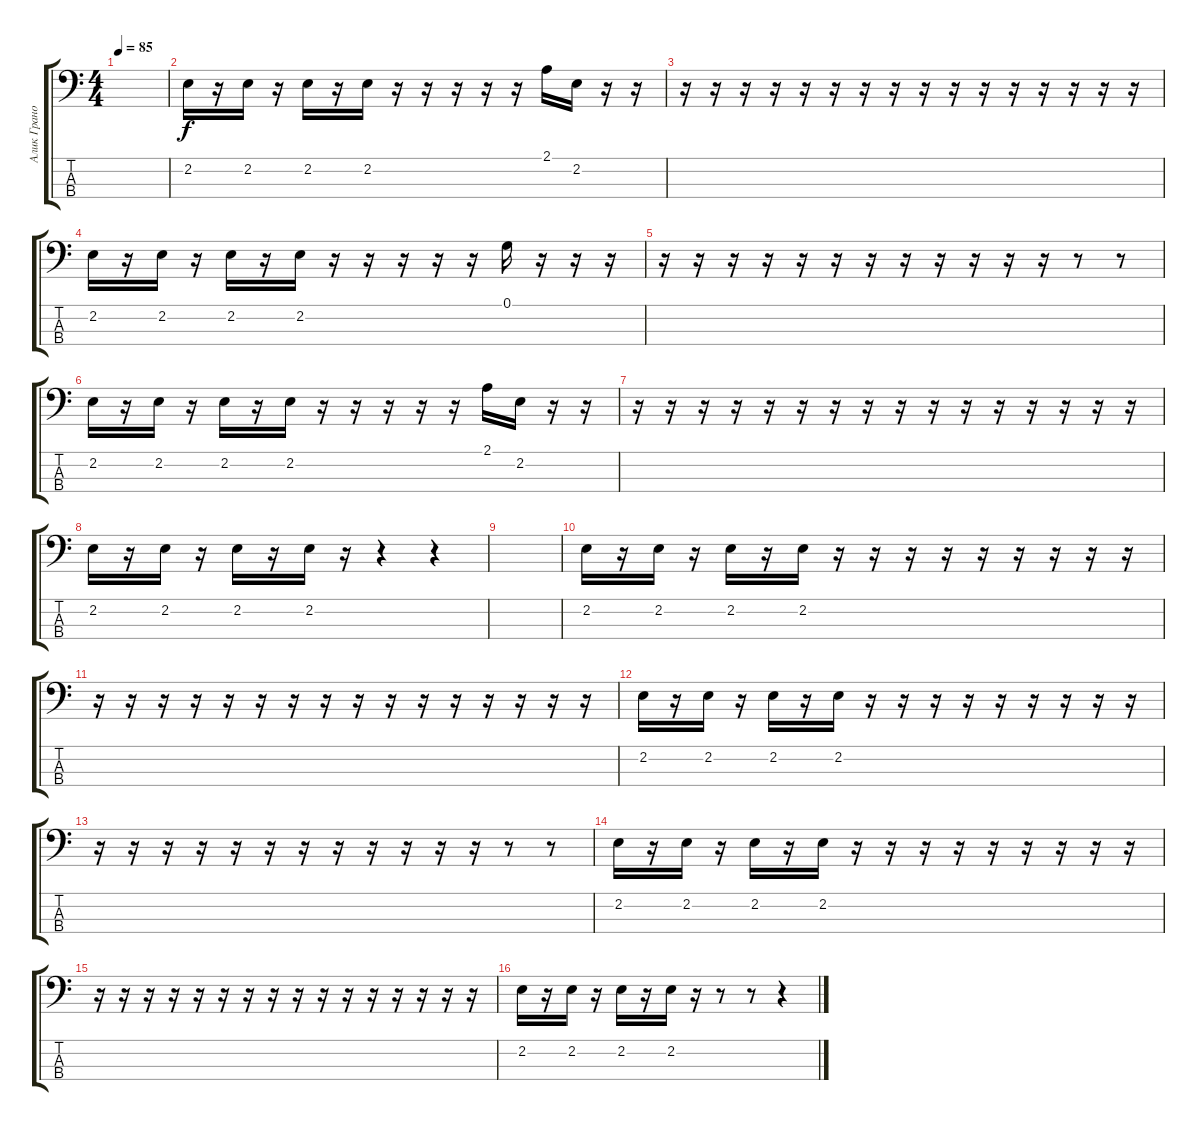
\track ("Алик Грановский" "Алик Грано") {instrument electricbassfinger}
\staff {score tabs}
\tuning (G2 D2 A1 E1) {hide}
\ts (4 4)
\tempo 85
\clef f4
\ks c
|
2.2.16 r.16 2.2.16 r.16 2.2.16 r.16 2.2.16 r.16 r.16 r.16 r.16 r.16 2.1.16 2.2.16 r.16 r.16 |
r.16 r.16 r.16 r.16 r.16 r.16 r.16 r.16 r.16 r.16 r.16 r.16 r.16 r.16 r.16 r.16 |
2.2.16 r.16 2.2.16 r.16 2.2.16 r.16 2.2.16 r.16 r.16 r.16 r.16 r.16 0.1.16 r.16 r.16 r.16 |
r.16 r.16 r.16 r.16 r.16 r.16 r.16 r.16 r.16 r.16 r.16 r.16 r.8 r.8 |
2.2.16 r.16 2.2.16 r.16 2.2.16 r.16 2.2.16 r.16 r.16 r.16 r.16 r.16 2.1.16 2.2.16 r.16 r.16 |
r.16 r.16 r.16 r.16 r.16 r.16 r.16 r.16 r.16 r.16 r.16 r.16 r.16 r.16 r.16 r.16 |
2.2.16 r.16 2.2.16 r.16 2.2.16 r.16 2.2.16 r.16 r.4 r.4 |
|
2.2.16 r.16 2.2.16 r.16 2.2.16 r.16 2.2.16 r.16 r.16 r.16 r.16 r.16 r.16 r.16 r.16 r.16 |
r.16 r.16 r.16 r.16 r.16 r.16 r.16 r.16 r.16 r.16 r.16 r.16 r.16 r.16 r.16 r.16 |
2.2.16 r.16 2.2.16 r.16 2.2.16 r.16 2.2.16 r.16 r.16 r.16 r.16 r.16 r.16 r.16 r.16 r.16 |
r.16 r.16 r.16 r.16 r.16 r.16 r.16 r.16 r.16 r.16 r.16 r.16 r.8 r.8 |
2.2.16 r.16 2.2.16 r.16 2.2.16 r.16 2.2.16 r.16 r.16 r.16 r.16 r.16 r.16 r.16 r.16 r.16 |
r.16 r.16 r.16 r.16 r.16 r.16 r.16 r.16 r.16 r.16 r.16 r.16 r.16 r.16 r.16 r.16 |
2.2.16 r.16 2.2.16 r.16 2.2.16 r.16 2.2.16 r.16 r.8 r.8 r.4
